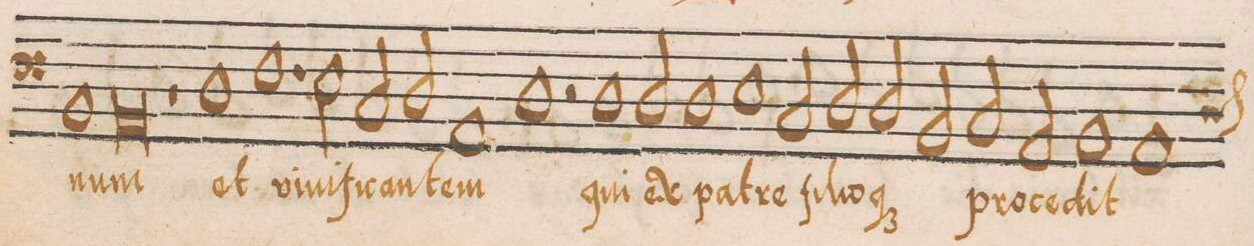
**kern	**text
*I"BASSVS	*
*clefF4	*
*k[]	*
*met(C|)	*
*M2/1	*
1BB	-num
=129-	=129-
0AA	.
=130-	=130-
1rD	.
1D	et
=131-	=131-
1.F	vi-
2E\	-ui-
=132-	=132-
2C/	-fi-
2D/	-can-
1AA	-tem
=133-	=133-
1D	.
2r	.
1D\	qui
=134-	=134-
2D/	ex
1D	pa-
=135-	=135-
1E	-tre
2C/	fi-
2D/	-li-
=136-	=136-
2D/	-o-
2BB/	-q(ue)
2C/	pro-
2AA/	-ce-
=137-	=137-
1BB	-dit
*custos:D	*
1AA	.
=138-	=138-
*-	*-
